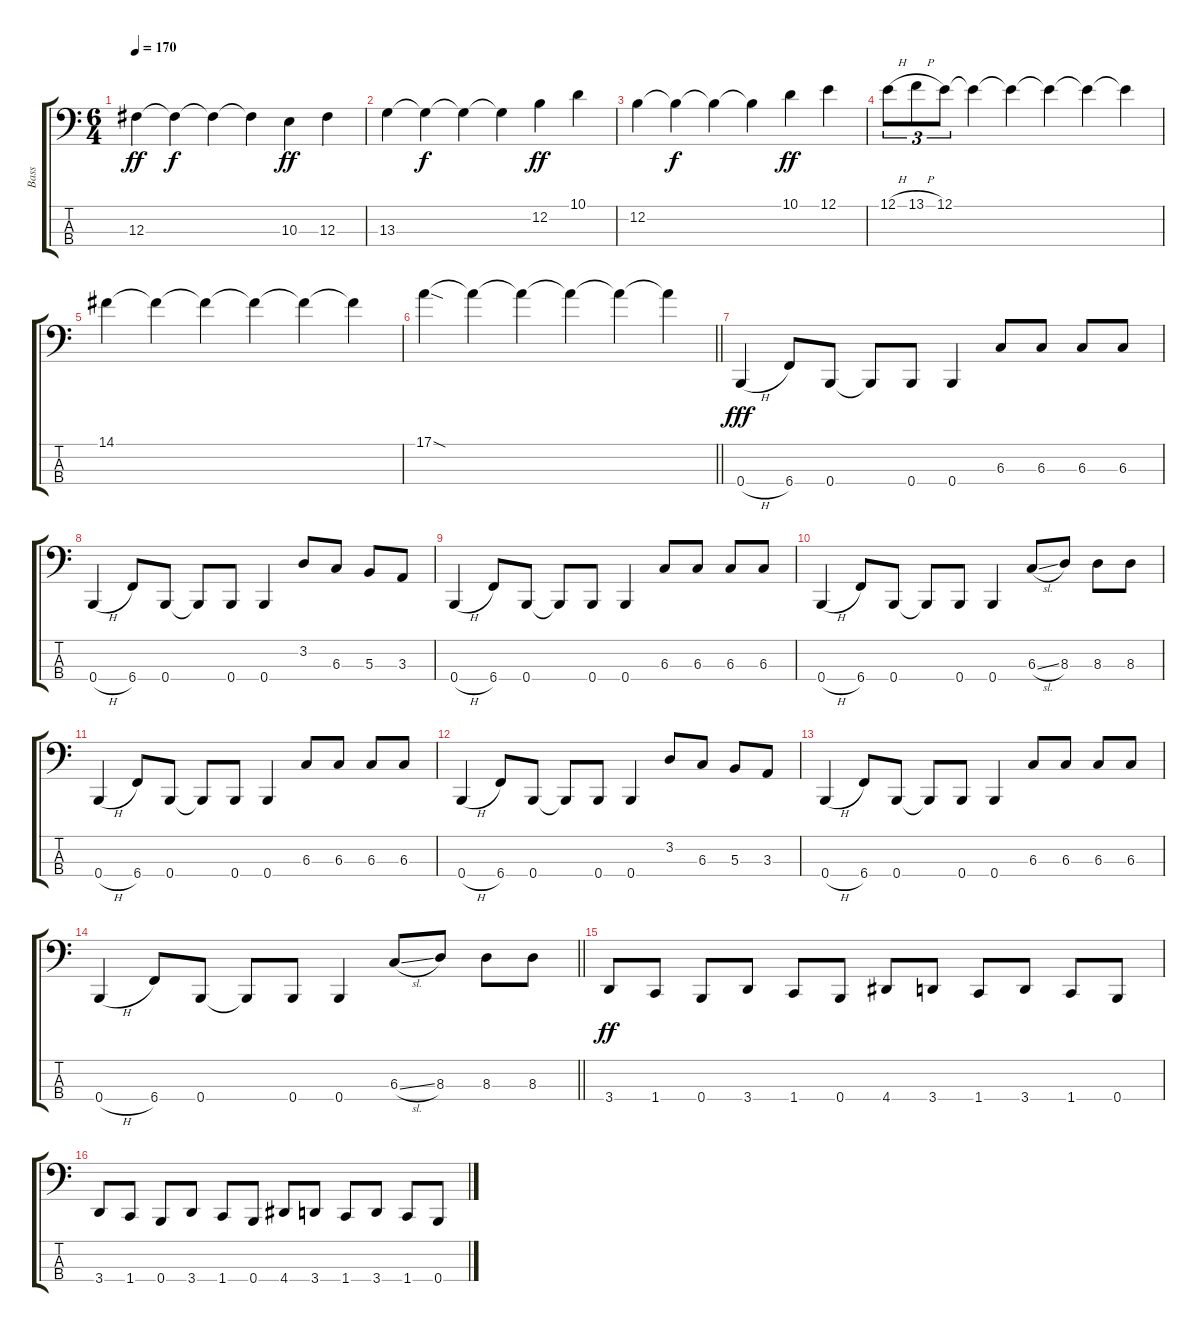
\track ("Bass" "Bass") {instrument electricbassfinger}
\staff {score tabs}
\tuning (E2 B1 Gb1 B0) {hide}
\ts (6 4)
\tempo 170
\clef f4
\ks c
12.3.4{dy ff} 12.3{t}.4{dy f} 12.3{t}.4 12.3{t}.4 10.3.4{dy ff} 12.3.4 |
13.3.4 13.3{t}.4{dy f} 13.3{t}.4 13.3{t}.4 12.2.4{dy ff} 10.1.4 |
12.2.4 12.2{t}.4{dy f} 12.2{t}.4 12.2{t}.4 10.1.4{dy ff} 12.1.4 |
12.1{h}.8{tu (3 2)} 13.1{h}.8{tu (3 2)} 12.1.8{tu (3 2)} 12.1{t}.4 12.1{t}.4 12.1{t}.4 12.1{t}.4 12.1{t}.4 |
14.1.4 14.1{t}.4 14.1{t}.4 14.1{t}.4 14.1{t}.4 14.1{t}.4 |
\barLineRight lightlight
17.1{sod}.4 17.1{t}.4 17.1{t}.4 17.1{t}.4 17.1{t}.4 17.1{t}.4 |
\section ("" "")
0.4{h}.4{dy fff} 6.4.8 0.4.8 0.4{t}.8 0.4.8 0.4.4 6.3.8 6.3.8 6.3.8 6.3.8 |
0.4{h}.4 6.4.8 0.4.8 0.4{t}.8 0.4.8 0.4.4 3.2.8 6.3.8 5.3.8 3.3.8 |
0.4{h}.4 6.4.8 0.4.8 0.4{t}.8 0.4.8 0.4.4 6.3.8 6.3.8 6.3.8 6.3.8 |
0.4{h}.4 6.4.8 0.4.8 0.4{t}.8 0.4.8 0.4.4 6.3{sl}.8 8.3.8 8.3.8 8.3.8 |
0.4{h}.4 6.4.8 0.4.8 0.4{t}.8 0.4.8 0.4.4 6.3.8 6.3.8 6.3.8 6.3.8 |
0.4{h}.4 6.4.8 0.4.8 0.4{t}.8 0.4.8 0.4.4 3.2.8 6.3.8 5.3.8 3.3.8 |
0.4{h}.4 6.4.8 0.4.8 0.4{t}.8 0.4.8 0.4.4 6.3.8 6.3.8 6.3.8 6.3.8 |
\barLineRight lightlight
0.4{h}.4 6.4.8 0.4.8 0.4{t}.8 0.4.8 0.4.4 6.3{sl}.8 8.3.8 8.3.8 8.3.8 |
\section ("" "")
3.4.8{dy ff} 1.4.8 0.4.8 3.4.8 1.4.8 0.4.8 4.4.8 3.4.8 1.4.8 3.4.8 1.4.8 0.4.8 |
3.4.8 1.4.8 0.4.8 3.4.8 1.4.8 0.4.8 4.4.8 3.4.8 1.4.8 3.4.8 1.4.8 0.4.8
